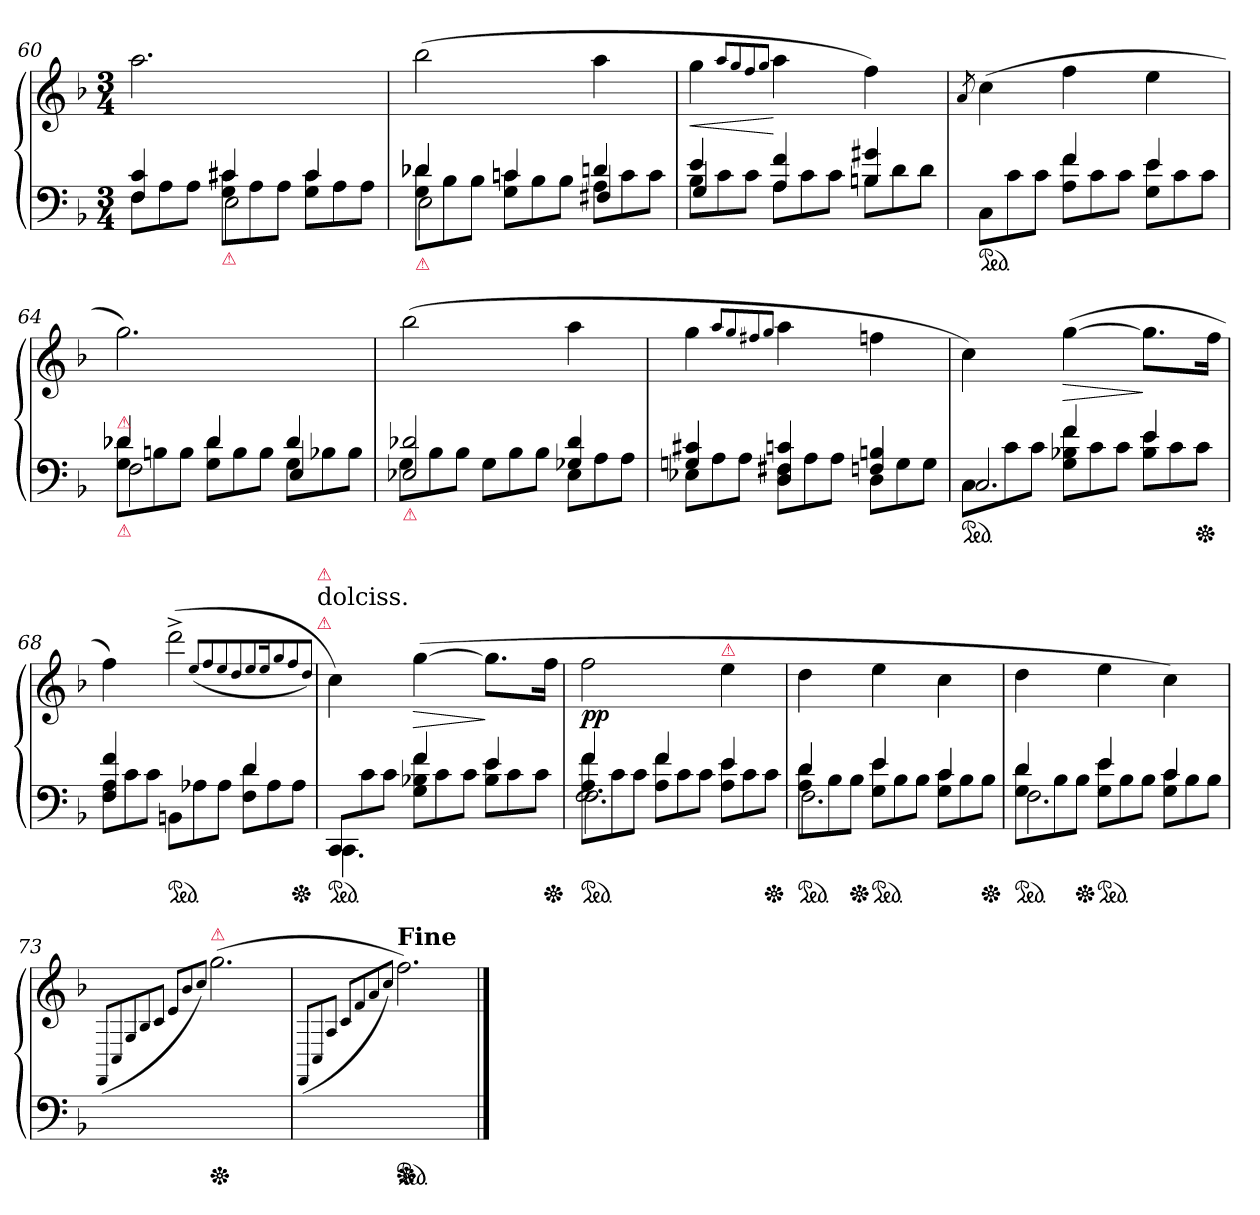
**kern	**kern	**dynam
*part1	*part1	*part1
*staff2	*staff1	*staff1/2
*clefF4	*clefG2	*
*k[b-]	*k[b-]	*
*M3/4	*M3/4	*
=60	=60	=60
*^	*	*
*	*Xtuplet	*	*
*	*^	*	*
4F 4c	12FL	4rAAAyy	2.aa	.
.	12A	.	.	.
.	12AJ	.	.	.
!LO:TX:b:color=crimson:t=⚠	!	!	!	!
4c#X	12G 12c#XL	2E\	.	.
.	12A	.	.	.
.	12AJ	.	.	.
4c#	12G 12c#L	.	.	.
.	12A	.	.	.
.	12AJ	.	.	.
=61	=61	=61	=61	=61
!LO:TX:b:color=crimson:t=⚠	!	!	!	!
4d-X	12G 12d-XL	2E\	(2bb-	.
.	12B-	.	.	.
.	12B-J	.	.	.
4cn	12G 12cnL	.	.	.
.	12B-	.	.	.
.	12B-J	.	.	.
4dn	12AL	4F#X/	4aa	.
.	12c	.	.	.
.	12cJ	.	.	.
=62	=62	=62	=62	=62
4e	12B-L	4G/	4gg	<
.	12c	.	.	.
.	12cJ	.	.	.
.	.	.	8qaa/L	.
.	.	.	8qgg/	.
.	.	.	8qff/	.
.	.	.	8qgg/J	.
4A 4f	12AL	4ryy	4aa	[
.	12c	.	.	.
.	12cJ	.	.	.
4Bn 4g#X	12BnL	4rAAAyy	4ff)	.
.	12d	.	.	.
.	12dJ	.	.	.
*v	*v	*v	*	*
=63	=63	=63
.	8qa/	.
*^	*	*
*ped	*	*	*
4rgyy	12CL	(4cc	.
.	12c	.	.
.	12cJ	.	.
4f	12A 12fL	4ff	.
.	12c	.	.
.	12cJ	.	.
4e	12G 12eL	4ee	.
.	12c	.	.
.	12cJ	.	.
=64	=64	=64	=64
*	*^	*	*
!LO:TX:b:color=crimson:t=⚠	!	!	!	!
!LO:TX:a:color=crimson:t=⚠	!	!	!	!
4d-X	12G 12d-XL	2F\	2.gg)	.
.	12Bn	.	.	.
.	12BJ	.	.	.
4d-	12G 12d-L	.	.	.
.	12B	.	.	.
.	12BJ	.	.	.
4d-	12GL	4E/	.	.
.	12B-X	.	.	.
.	12B-J	.	.	.
*	*v	*v	*	*
=65	=65	=65	=65
!LO:TX:b:color=crimson:t=⚠	!	!	!
2E-X 2d-X	12G\L	(2bb-	.
.	12B-\	.	.
.	12B-\J	.	.
.	12G\L	.	.
.	12B-\	.	.
.	12B-\J	.	.
4G-X/ 4d-/	12E-\L	4aa	.
.	12A\	.	.
.	12A\J	.	.
=66	=66	=66	=66
4Gn 4c#X	12E-XL	4gg	.
.	12A	.	.
.	12AJ	.	.
.	.	8qaa/L	.
.	.	8qgg/	.
.	.	8qff#X/	.
.	.	8qgg/J	.
4D 4F#X 4cn	12D 12F#XL	4aa	.
.	12A	.	.
.	12AJ	.	.
4Fn 4Bn	12DL	4ffn	.
.	12G	.	.
.	12GJ	.	.
=67	=67	=67	=67
!	!LO:N:vis=2	!	!
*	*^	*	*
*ped	*	*	*	*
4rgyy	12C	2.C/	4cc)	.
.	12c	.	.	.
.	12cJ	.	.	.
4f/	12G 12B-X 12fL	.	([4gg	>
.	12c	.	.	.
.	12cJ	.	.	.
4e/	12B- 12eL	.	8.ggL]	]
.	12c	.	.	.
*Xped	*	*	*	*
.	12cJ	.	.	.
.	.	.	16ffJk	.
*	*v	*v	*	*
=68	=68	=68	=68
4F 4f	12F 12AL	4ff)	.
.	12c	.	.
.	12cJ	.	.
*ped	*	*	*
4rgyy	12BBnL	(>2ddd^<	.
.	12A-X	.	.
.	12A-J	.	.
4d	12F 12dL	.	.
.	12A-	.	.
*Xped	*	*	*
.	12A-J	.	.
*v	*v	*	*
.	(<8qee/L	.
.	8qff/	.
.	8qee/	.
.	8qdd/	.
.	8qee/	.
.	16qqee/K	.
.	8qgg/	.
.	8qff/	.
.	8qdd/J)	.
!	!LO:TX:a:color=crimson:t=⚠	!
!	!LO:TX:a:t=dolciss.	!
!	!LO:TX:a:color=crimson:t=⚠	!
=69	=69	=69
*^	*	*
!LO:TX:a:color=crimson:t=⚠	!	!	!
!	!LO:N:vis=4.	!	!
*	*^	*	*
*ped	*	*	*	*
4reyy	12CC/	4.CC\	4cc)	.
.	12c\	.	.	.
.	12c\J	.	.	.
4f/	12G 12B-X 12fL	.	([4gg	>
.	12c	.	.	.
.	.	4ryy	.	.
.	12cJ	.	.	.
4e/	12B- 12eL	.	8.ggL]	]
.	12c	.	.	.
.	.	8ryy	.	.
.	12cJ	.	.	.
*Xped	*	*	*	*
.	.	.	16ffJk	.
=70	=70	=70	=70	=70
*	*	*^	*	*
!LO:TX:a:color=crimson:t=⚠	!	!	!	!	!
*ped	*	*	*	*	*
4f	12A 12fL	2.F\	2.F/	2ff	pp
.	12c	.	.	.	.
.	12cJ	.	.	.	.
4f	12A 12fL	.	.	.	.
.	12c	.	.	.	.
.	12cJ	.	.	.	.
!	!	!	!	!LO:TX:a:color=crimson:t=⚠	!
4e	12A 12eL	.	.	4ee	.
.	12c	.	.	.	.
*Xped	*	*	*	*	*
.	12cJ	.	.	.	.
*	*	*v	*v	*	*
=71	=71	=71	=71	=71
!LO:TX:a:color=crimson:t=⚠	!	!	!	!
*ped	*	*	*	*
4d	12A 12dL	2.F\	4dd	.
.	12B-	.	.	.
*Xped	*	*	*	*
.	12B-J	.	.	.
*ped	*	*	*	*
4e	12G 12eL	.	4ee	.
.	12B-	.	.	.
.	12B-J	.	.	.
4c	12G 12cL	.	4cc	.
.	12B-	.	.	.
*Xped	*	*	*	*
.	12B-J	.	.	.
=72	=72	=72	=72	=72
!LO:TX:a:color=crimson:t=⚠	!	!	!	!
*ped	*	*	*	*
4d	12G 12dL	2.F\	4dd	.
.	12B-	.	.	.
*Xped	*	*	*	*
.	12B-J	.	.	.
*ped	*	*	*	*
4e	12G 12eL	.	4ee	.
.	12B-	.	.	.
.	12B-J	.	.	.
4c	12G 12cL	.	4cc)	.
.	12B-	.	.	.
.	12B-J	.	.	.
*v	*v	*v	*	*
=73	=73	=73
.	(8qFF\L	.
.	8qC/	.
.	8qG/	.
.	8qB-/	.
.	8qqc/J	.
.	8qe/L	.
.	8qb-/	.
.	8qcc/J)	.
!	!LO:TX:a:color=crimson:t=⚠	!
!LO:TX:a:color=crimson:t=⚠	!	!
*Xped	*	*
2.ryy	(2.gg	.
=74	=74	=74
.	(>8qFF\L	.
.	8qC/	.
.	8qA/J	.
.	8qc/L	.
.	8qf/	.
.	8qa/	.
.	8qcc/J)	.
!	!LO:TX:a:B:t=Fine	!
*ped	*	*
*Xped	*	*
2.ryy	2.ff)	.
==	==	==
*-	*-	*-
